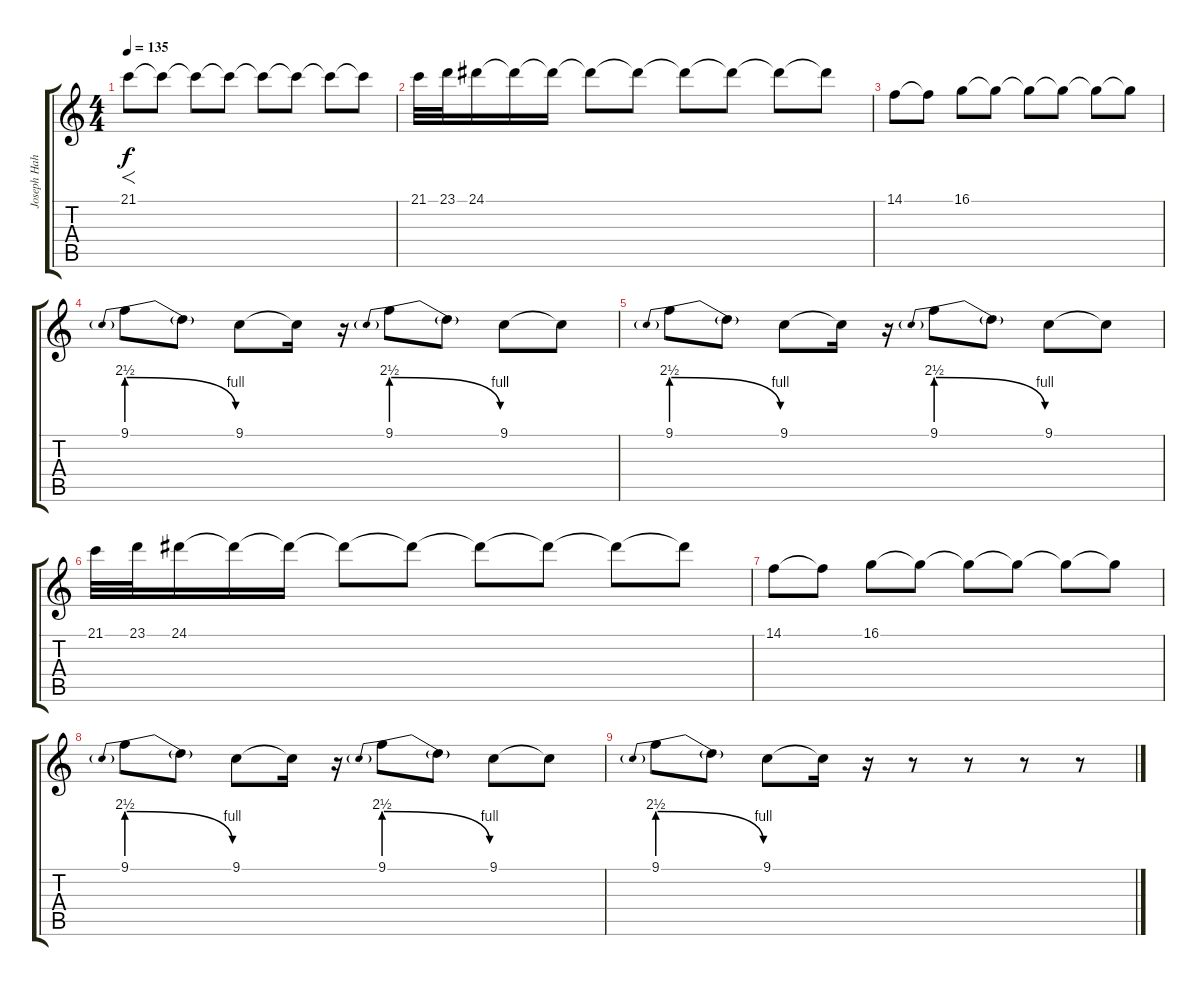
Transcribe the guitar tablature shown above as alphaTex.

\track ("Joseph Hahn (Sampler)" "Joseph Hah") {instrument synthstrings1}
\staff {score tabs}
\tuning (Eb4 Bb3 Gb3 Db3 Ab2 Db2) {hide}
\ts (4 4)
\tempo 135
\clef g2
\ks c
21.1.8{f dy f instrument synthstrings1} 21.1{t}.8 21.1{t}.8{volume 14} 21.1{t}.8 21.1{t}.8{volume 15} 21.1{t}.8 21.1{t}.8{volume 16} 21.1{t}.8 |
21.1.32 23.1.32 24.1.16 24.1{t}.16 24.1{t}.16 24.1{t}.8 24.1{t}.8 24.1{t}.8 24.1{t}.8 24.1{t}.8 24.1{t}.8 |
14.1.8 14.1{t}.8 16.1.8 16.1{t}.8 16.1{t}.8 16.1{t}.8 16.1{t}.8 16.1{t}.8 |
9.1{be (prebendrelease 0 10 60 4)}.8 9.1{t}.8 9.1.8 9.1{t}.16 r.16 9.1{be (prebendrelease 0 10 60 4)}.8 9.1{t}.8 9.1.8 9.1{t}.8 |
9.1{be (prebendrelease 0 10 60 4)}.8 9.1{t}.8 9.1.8 9.1{t}.16 r.16 9.1{be (prebendrelease 0 10 60 4)}.8 9.1{t}.8 9.1.8 9.1{t}.8 |
21.1.32 23.1.32 24.1.16 24.1{t}.16 24.1{t}.16 24.1{t}.8 24.1{t}.8 24.1{t}.8 24.1{t}.8 24.1{t}.8 24.1{t}.8 |
14.1.8 14.1{t}.8 16.1.8 16.1{t}.8 16.1{t}.8 16.1{t}.8 16.1{t}.8 16.1{t}.8 |
9.1{be (prebendrelease 0 10 60 4)}.8 9.1{t}.8 9.1.8 9.1{t}.16 r.16 9.1{be (prebendrelease 0 10 60 4)}.8 9.1{t}.8 9.1.8 9.1{t}.8 |
9.1{be (prebendrelease 0 10 60 4)}.8 9.1{t}.8 9.1.8 9.1{t}.16 r.16 r.8 r.8 r.8 r.8
